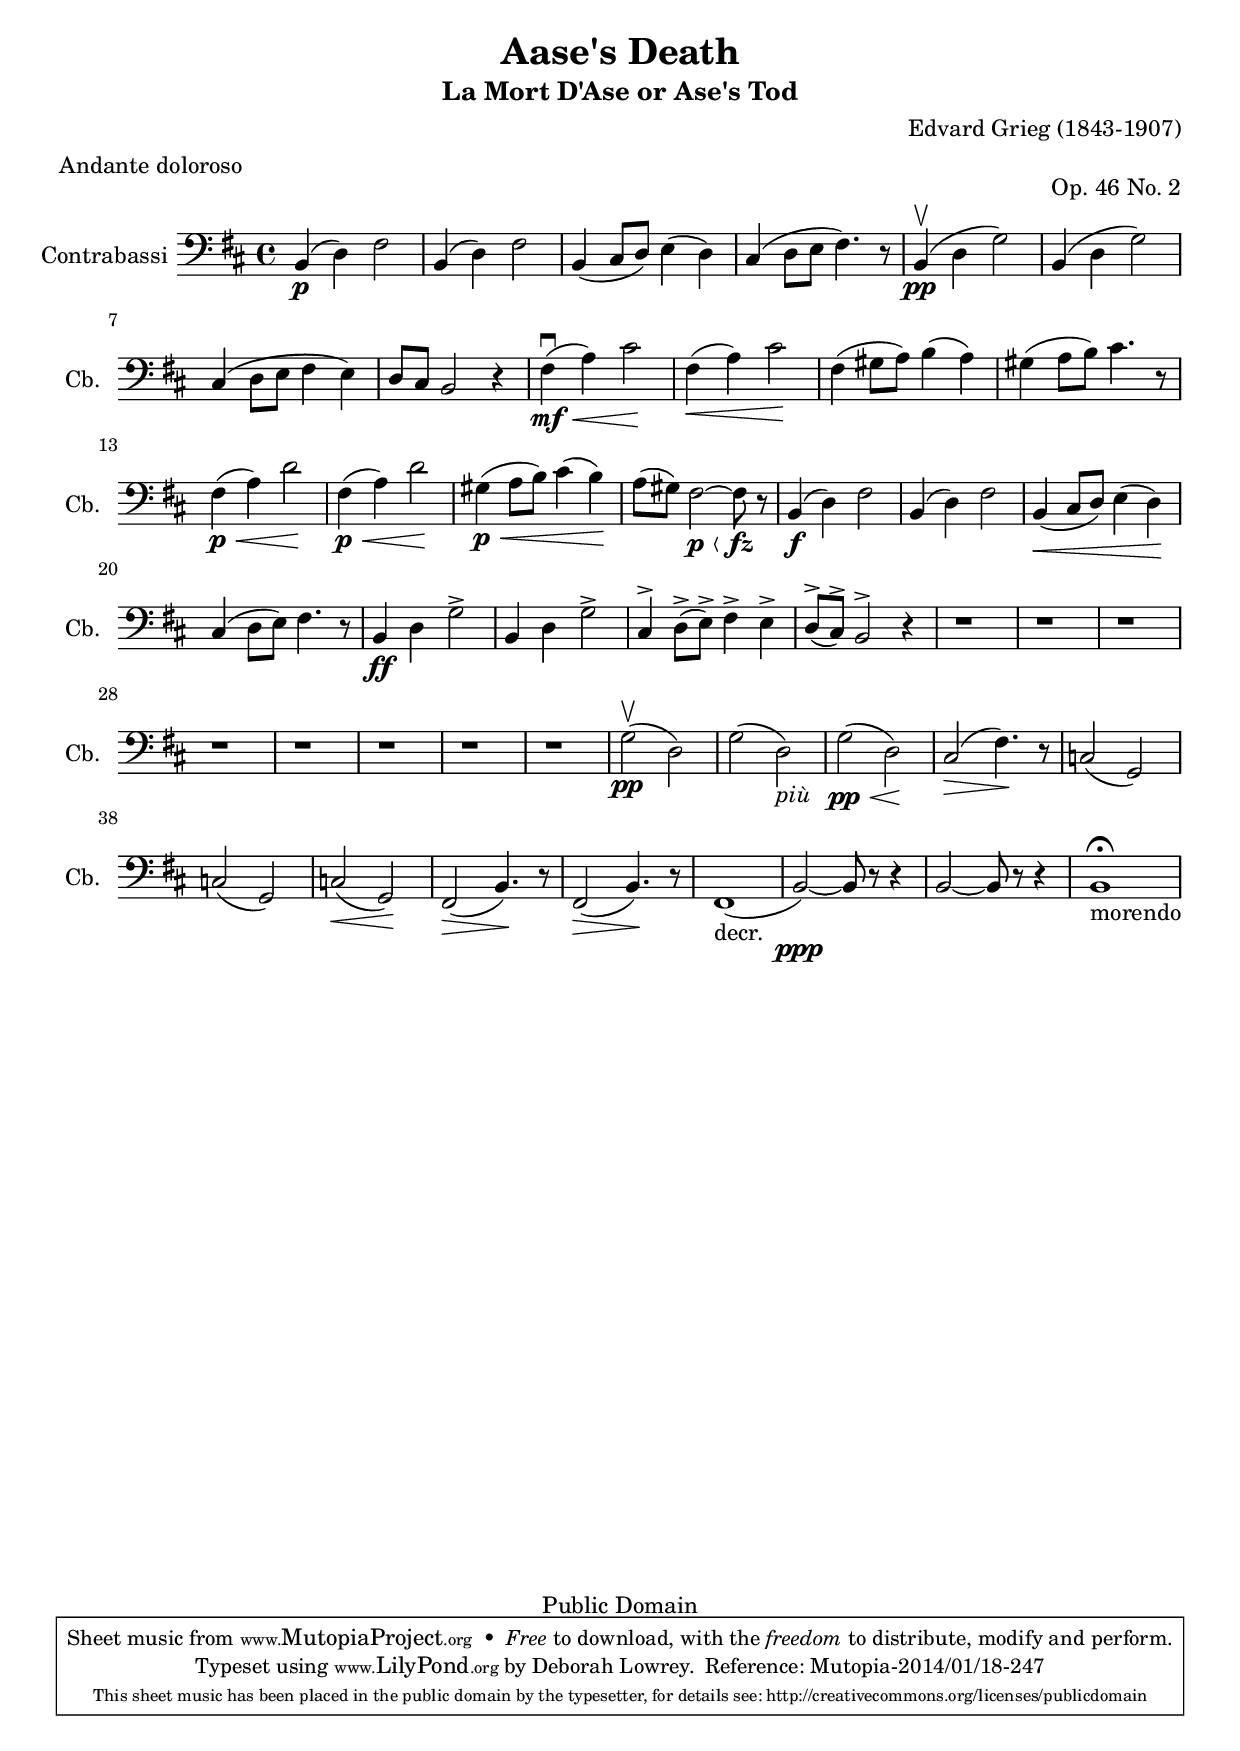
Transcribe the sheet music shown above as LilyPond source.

\version "2.18.0"

#(set-global-staff-size 20)

\include "header.ly"
\version "2.18.0"

contrabassi =   \relative c {
	\time 4/4
	\key d \major

	b4\p (  d) fis2
	b,4 (  d) fis2
	b,4 ( cis8  d) e4 (  d)
	cis ( d8 e  fis4.) r8
	b,4\pp^\upbow ( d  g2)
	b,4 ( d  g2)

	cis,4 ( d8 e fis4  e)
	d8 cis b2 r4
	fis'4\mf^\downbow\cr (  a) cis2\!
	fis,4\cr (  a) cis2\!
	fis,4 ( gis8  a) b4 (  a)
	gis4 ( a8  b) cis4. r8
	fis,4\p\cr (  a) d2\!

	fis,4\p\cr (  a) d2\!
	gis,4\p\cr ( a8  b) cis4 (  b)\!
	a8 (  gis) fis2\p\cr ~ fis8\fz\! r8
	b,4\f (  d) fis2
	b,4 (  d) fis2
	b,4\cr ( cis8  d) e4 (  d)\!
	cis4 ( d8  e) fis4. r8
	b,4\ff d g2^\accent

	b,4 d g2^\accent
	cis,4^\accent d8^\accent (  e)^\accent fis4^\accent e^\accent
	d8^\accent (  cis)^\accent b2^\accent r4
	r1 
	r 
	r 
	r
	
	r 
	r 
	r 
	r
	g'2\pp^\upbow (  d)
	g (  d)_ \markup{\italic "più"}
	g\pp\cr (  d)\!
	cis\decr (  fis4.)\! r8

	c2 (  g)
	c (  g)
	c\cr (  g)\!
	fis\decr (  b4.)\! r8
	fis2\decr (  b4.)\! r8
\override DynamicText.extra-offset = #'(0 . -2.5)
	fis1_"decr." (
	b2\ppp) ~ b8 r r4
\revert DynamicText.extra-offset
	b2 ~ b8 r r4
	b1^\fermata_"morendo"
}


\score {
  << 
    \new Staff = "contrabassi" \with {
      midiInstrument = #"contrabass"
      instrumentName = #"Contrabassi "
      shortInstrumentName = #"Cb. "
    } <<
      \transposition c 
      \clef "bass"
      \new Voice = "contrabassi" \contrabassi
    >>
  >>
\include "paper.ly"
\version "2.18.0"

\midi { \tempo 4=50 }

}
